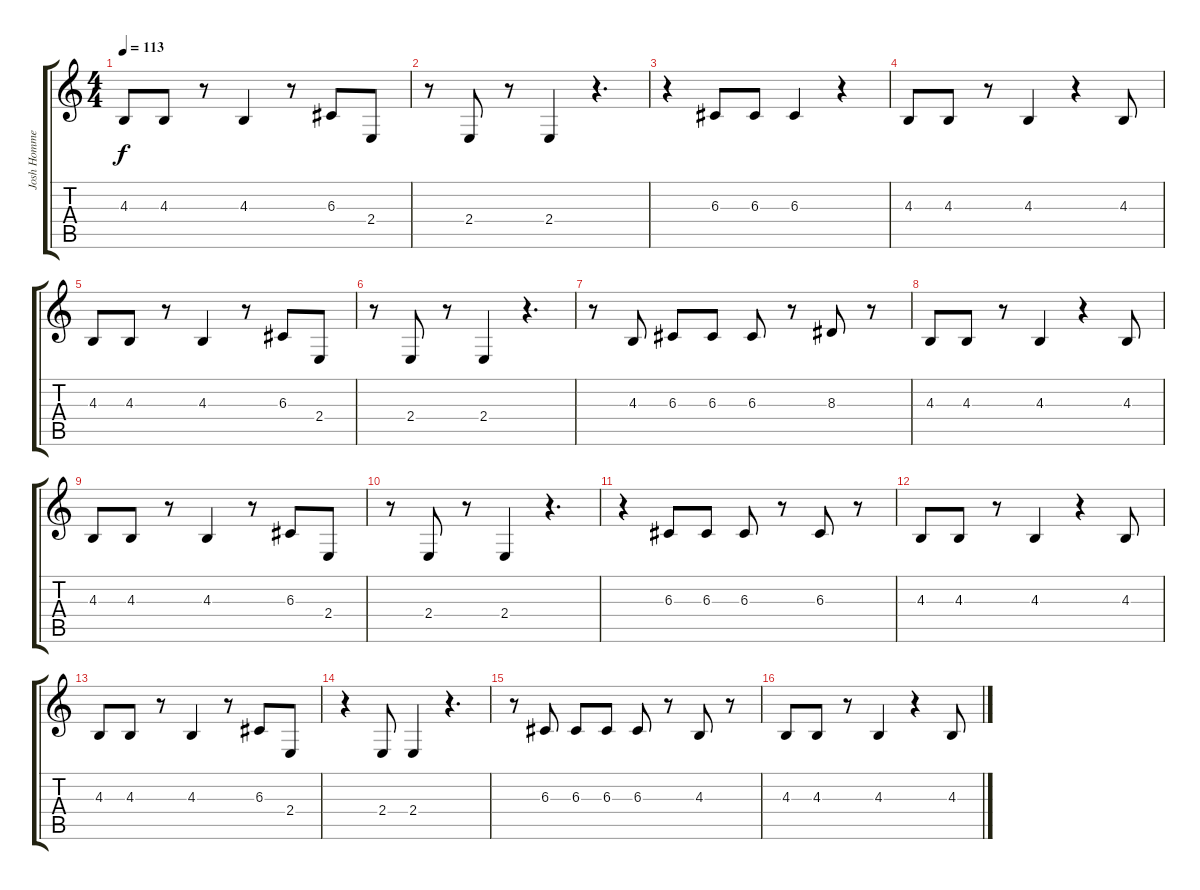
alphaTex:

\track ("Josh Homme Vocal" "Josh Homme") {instrument tenorsax}
\staff {score tabs}
\tuning (E4 B3 G3 D3 A2 E2) {hide}
\ts (4 4)
\tempo 113
\clef g2
\ks c
4.3.8{dy f} 4.3.8 r.8 4.3.4 r.8 6.3.8 2.4.8 |
r.8 2.4.8 r.8 2.4.4 r.4{d} |
r.4 6.3.8 6.3.8 6.3.4 r.4 |
4.3.8 4.3.8 r.8 4.3.4 r.4 4.3.8 |
4.3.8 4.3.8 r.8 4.3.4 r.8 6.3.8 2.4.8 |
r.8 2.4.8 r.8 2.4.4 r.4{d} |
r.8 4.3.8 6.3.8 6.3.8 6.3.8 r.8 8.3.8 r.8 |
4.3.8 4.3.8 r.8 4.3.4 r.4 4.3.8 |
4.3.8 4.3.8 r.8 4.3.4 r.8 6.3.8 2.4.8 |
r.8 2.4.8 r.8 2.4.4 r.4{d} |
r.4 6.3.8 6.3.8 6.3.8 r.8 6.3.8 r.8 |
4.3.8 4.3.8 r.8 4.3.4 r.4 4.3.8 |
4.3.8 4.3.8 r.8 4.3.4 r.8 6.3.8 2.4.8 |
r.4 2.4.8 2.4.4 r.4{d} |
r.8 6.3.8 6.3.8 6.3.8 6.3.8 r.8 4.3.8 r.8 |
4.3.8 4.3.8 r.8 4.3.4 r.4 4.3.8
